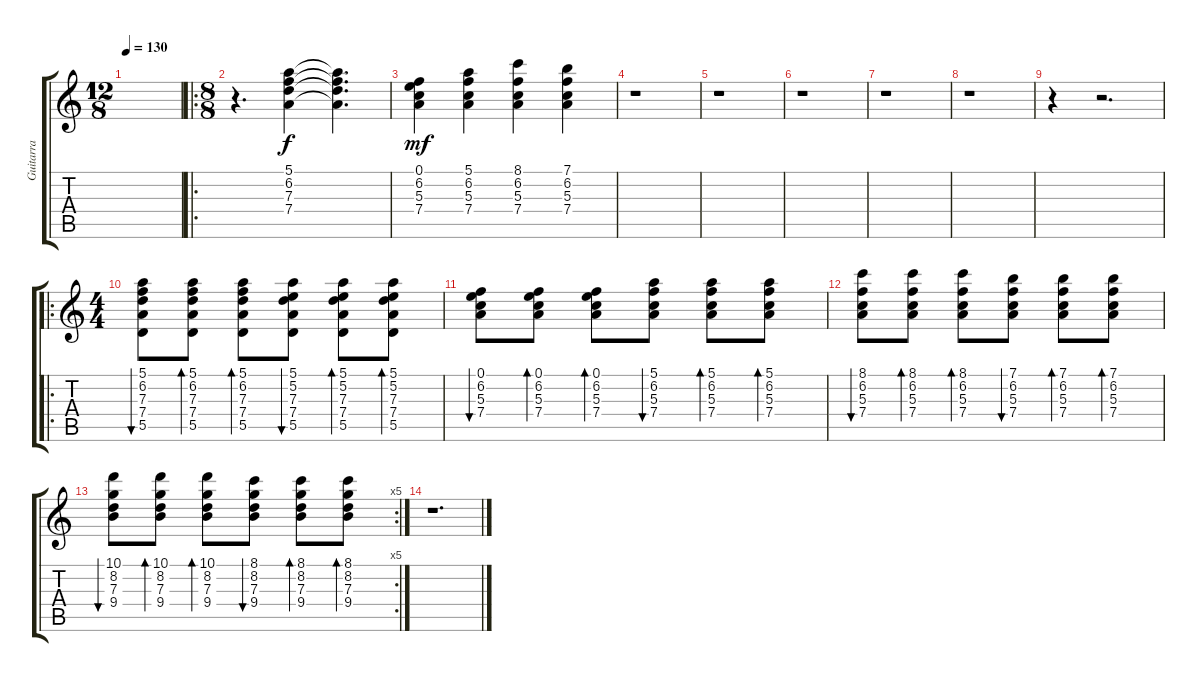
\track ("Guitarra" "Guitarra") {instrument acousticguitarsteel}
\staff {score tabs}
\tuning (E4 B3 G3 D3 A2 E2) {hide}
\ts (12 8)
\tempo 130
\clef g2
\ks c
|
\ro
\ts (8 8)
r.4{d} (5.1 6.2 7.3 7.4).4{dy f} (5.1{t} 6.2{t} 7.3{t} 7.4{t}).4{d} |
(0.1 6.2 5.3 7.4).4{dy mf} (5.1 6.2 5.3 7.4).4 (8.1 6.2 5.3 7.4).4 (7.1 6.2 5.3 7.4).4 |
r.1 |
r.1 |
r.1 |
r.1 |
r.1 |
r.4 r.2{d} |
\ro
\ts (4 4)
(5.1 6.2 7.3 7.4 5.5).8{bu 30} (5.1 6.2 7.3 7.4 5.5).8{bd 30} (5.1 6.2 7.3 7.4 5.5).8{bd 30} (5.1 5.2 7.3 7.4 5.5).8{bu 30} (5.1 5.2 7.3 7.4 5.5).8{bd 30} (5.1 5.2 7.3 7.4 5.5).8{bd 30} |
(0.1 6.2 5.3 7.4).8{bu 30} (0.1 6.2 5.3 7.4).8{bd 30} (0.1 6.2 5.3 7.4).8{bd 30} (5.1 6.2 5.3 7.4).8{bu 30} (5.1 6.2 5.3 7.4).8{bd 30} (5.1 6.2 5.3 7.4).8{bd 30} |
(8.1 6.2 5.3 7.4).8{bu 30} (8.1 6.2 5.3 7.4).8{bd 30} (8.1 6.2 5.3 7.4).8{bd 30} (7.1 6.2 5.3 7.4).8{bu 30} (7.1 6.2 5.3 7.4).8{bd 30} (7.1 6.2 5.3 7.4).8{bd 30} |
\rc 5
(10.1 8.2 7.3 9.4).8{bu 30} (10.1 8.2 7.3 9.4).8{bd 30} (10.1 8.2 7.3 9.4).8{bd 30} (8.1 8.2 7.3 9.4).8{bu 30} (8.1 8.2 7.3 9.4).8{bd 30} (8.1 8.2 7.3 9.4).8{bd 30} |
r.1{d}
